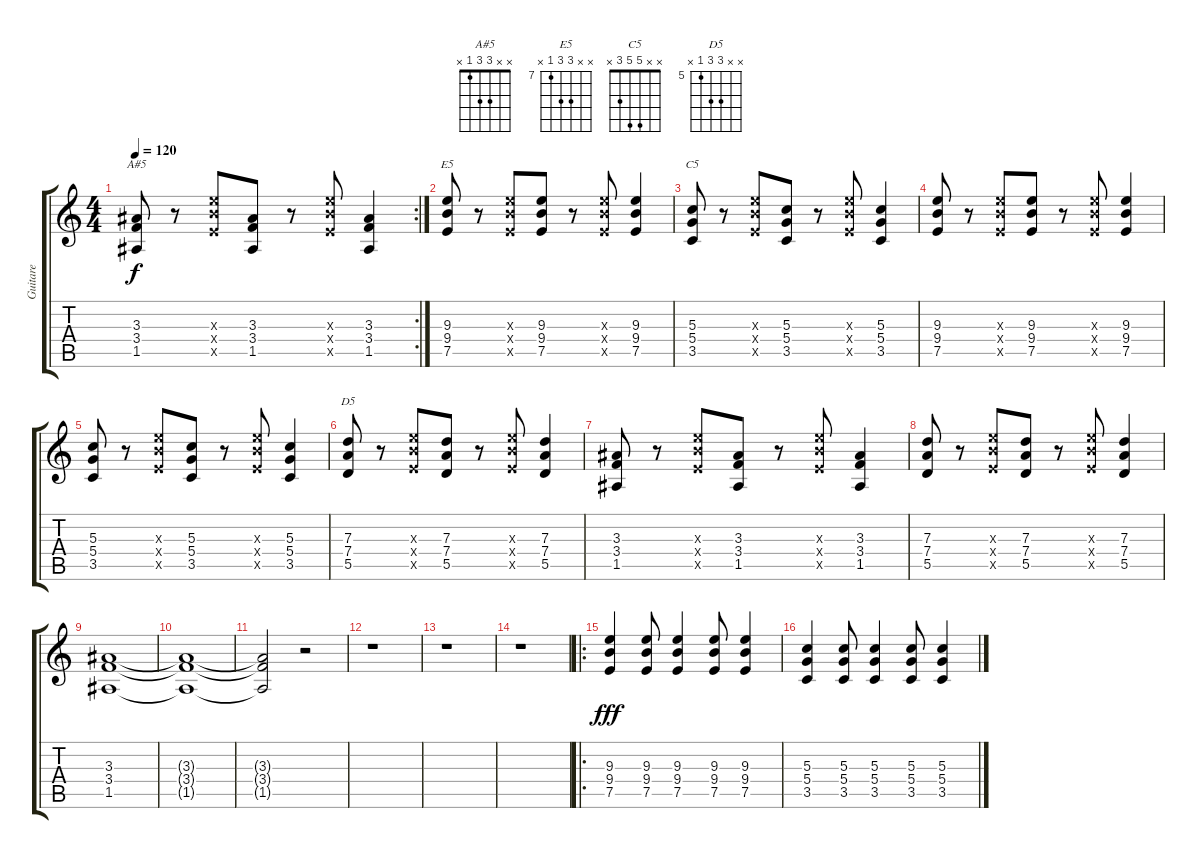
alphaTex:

\track ("Guitare" "Guitare") {instrument distortionguitar}
\staff {score tabs}
\tuning (E4 B3 G3 D3 A2 E2) {hide}
\chord ("A#5" x x 3 3 1 x)
\chord ("E5" x x 9 9 7 x) {firstfret 7}
\chord ("C5" x x 5 5 3 x)
\chord ("D5" x x 7 7 5 x) {firstfret 5}
\rc 2
\ts (4 4)
\tempo 120
\clef g2
\ks c
(3.3 3.4 1.5).8{ch "A#5" dy f} r.8 (9.3{x} 9.4{x} 7.5{x}).8 (3.3 3.4 1.5).8 r.8 (9.3{x} 9.4{x} 7.5{x}).8 (3.3 3.4 1.5).4 |
(9.3 9.4 7.5).8{ch "E5"} r.8 (9.3{x} 9.4{x} 7.5{x}).8 (9.3 9.4 7.5).8 r.8 (9.3{x} 9.4{x} 7.5{x}).8 (9.3 9.4 7.5).4 |
(5.3 5.4 3.5).8{ch "C5"} r.8 (9.3{x} 9.4{x} 7.5{x}).8 (5.3 5.4 3.5).8 r.8 (9.3{x} 9.4{x} 7.5{x}).8 (5.3 5.4 3.5).4 |
(9.3 9.4 7.5).8 r.8 (9.3{x} 9.4{x} 7.5{x}).8 (9.3 9.4 7.5).8 r.8 (9.3{x} 9.4{x} 7.5{x}).8 (9.3 9.4 7.5).4 |
(5.3 5.4 3.5).8 r.8 (9.3{x} 9.4{x} 7.5{x}).8 (5.3 5.4 3.5).8 r.8 (9.3{x} 9.4{x} 7.5{x}).8 (5.3 5.4 3.5).4 |
(7.3 7.4 5.5).8{ch "D5"} r.8 (9.3{x} 9.4{x} 7.5{x}).8 (7.3 7.4 5.5).8 r.8 (9.3{x} 9.4{x} 7.5{x}).8 (7.3 7.4 5.5).4 |
(3.3 3.4 1.5).8 r.8 (9.3{x} 9.4{x} 7.5{x}).8 (3.3 3.4 1.5).8 r.8 (9.3{x} 9.4{x} 7.5{x}).8 (3.3 3.4 1.5).4 |
(7.3 7.4 5.5).8 r.8 (9.3{x} 9.4{x} 7.5{x}).8 (7.3 7.4 5.5).8 r.8 (9.3{x} 9.4{x} 7.5{x}).8 (7.3 7.4 5.5).4 |
(3.3 3.4 1.5).1 |
(3.3{t} 3.4{t} 1.5{t}).1 |
(3.3{t} 3.4{t} 1.5{t}).2 r.2 |
r.1 |
r.1 |
r.1 |
\ro
(9.3 9.4 7.5).4{dy fff} (9.3 9.4 7.5).8 (9.3 9.4 7.5).4 (9.3 9.4 7.5).8 (9.3 9.4 7.5).4 |
(5.3 5.4 3.5).4 (5.3 5.4 3.5).8 (5.3 5.4 3.5).4 (5.3 5.4 3.5).8 (5.3 5.4 3.5).4
